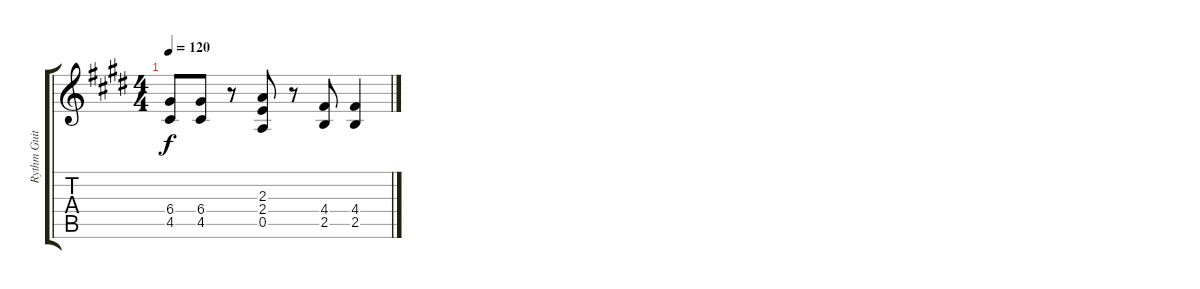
\track ("Rythm Guitar" "Rythm Guit") {instrument overdrivenguitar}
\staff {score tabs}
\tuning (E4 B3 G3 D3 A2 E2) {hide}
\ts (4 4)
\tempo 120
\clef g2
\ks e
(6.4 4.5).8{dy f} (6.4 4.5).8 r.8 (2.3 2.4 0.5).8 r.8 (4.4 2.5).8 (4.4 2.5).4
